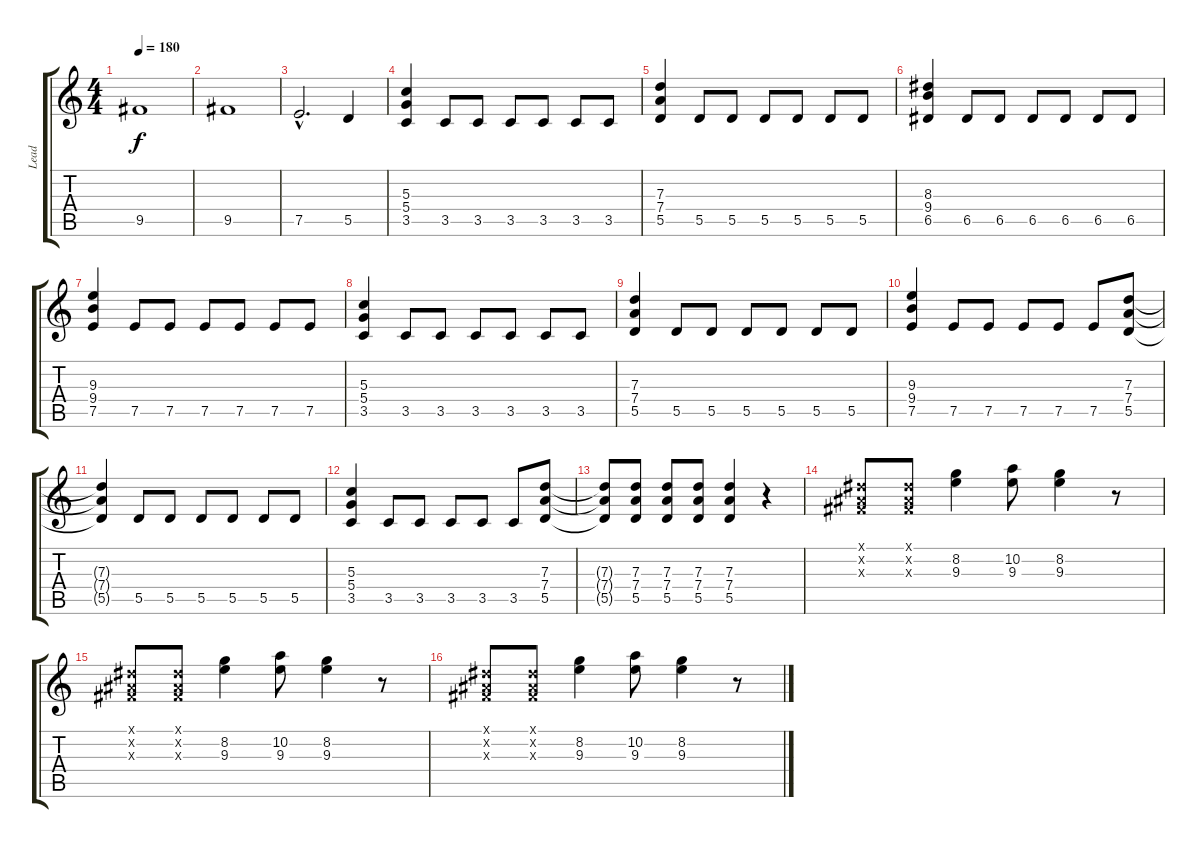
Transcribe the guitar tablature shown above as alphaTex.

\track ("Lead" "Lead") {instrument distortionguitar}
\staff {score tabs}
\tuning (E4 B3 G3 D3 A2 E2) {hide}
\ts (4 4)
\tempo 180
\clef g2
\ks c
9.5.1{dy f} |
9.5.1 |
7.5{hac}.2{d} 5.5.4 |
(5.3 5.4 3.5).4 3.5.8 3.5.8 3.5.8 3.5.8 3.5.8 3.5.8 |
(7.3 7.4 5.5).4 5.5.8 5.5.8 5.5.8 5.5.8 5.5.8 5.5.8 |
(8.3 9.4 6.5).4 6.5.8 6.5.8 6.5.8 6.5.8 6.5.8 6.5.8 |
(9.3 9.4 7.5).4 7.5.8 7.5.8 7.5.8 7.5.8 7.5.8 7.5.8 |
(5.3 5.4 3.5).4 3.5.8 3.5.8 3.5.8 3.5.8 3.5.8 3.5.8 |
(7.3 7.4 5.5).4 5.5.8 5.5.8 5.5.8 5.5.8 5.5.8 5.5.8 |
(9.3 9.4 7.5).4 7.5.8 7.5.8 7.5.8 7.5.8 7.5.8 (7.3 7.4 5.5).8 |
(7.3{t} 7.4{t} 5.5{t}).4 5.5.8 5.5.8 5.5.8 5.5.8 5.5.8 5.5.8 |
(5.3 5.4 3.5).4 3.5.8 3.5.8 3.5.8 3.5.8 3.5.8 (7.3 7.4 5.5).8 |
(7.3{t} 7.4{t} 5.5{t}).8 (7.3 7.4 5.5).8 (7.3 7.4 5.5).8 (7.3 7.4 5.5).8 (7.3 7.4 5.5).4 r.4 |
(-1.1{x} -1.2{x} -1.3{x}).8 (-1.1{x} -1.2{x} -1.3{x}).8 (8.2 9.3).4 (10.2 9.3).8 (8.2 9.3).4 r.8 |
(-1.1{x} -1.2{x} -1.3{x}).8 (-1.1{x} -1.2{x} -1.3{x}).8 (8.2 9.3).4 (10.2 9.3).8 (8.2 9.3).4 r.8 |
(-1.1{x} -1.2{x} -1.3{x}).8 (-1.1{x} -1.2{x} -1.3{x}).8 (8.2 9.3).4 (10.2 9.3).8 (8.2 9.3).4 r.8
